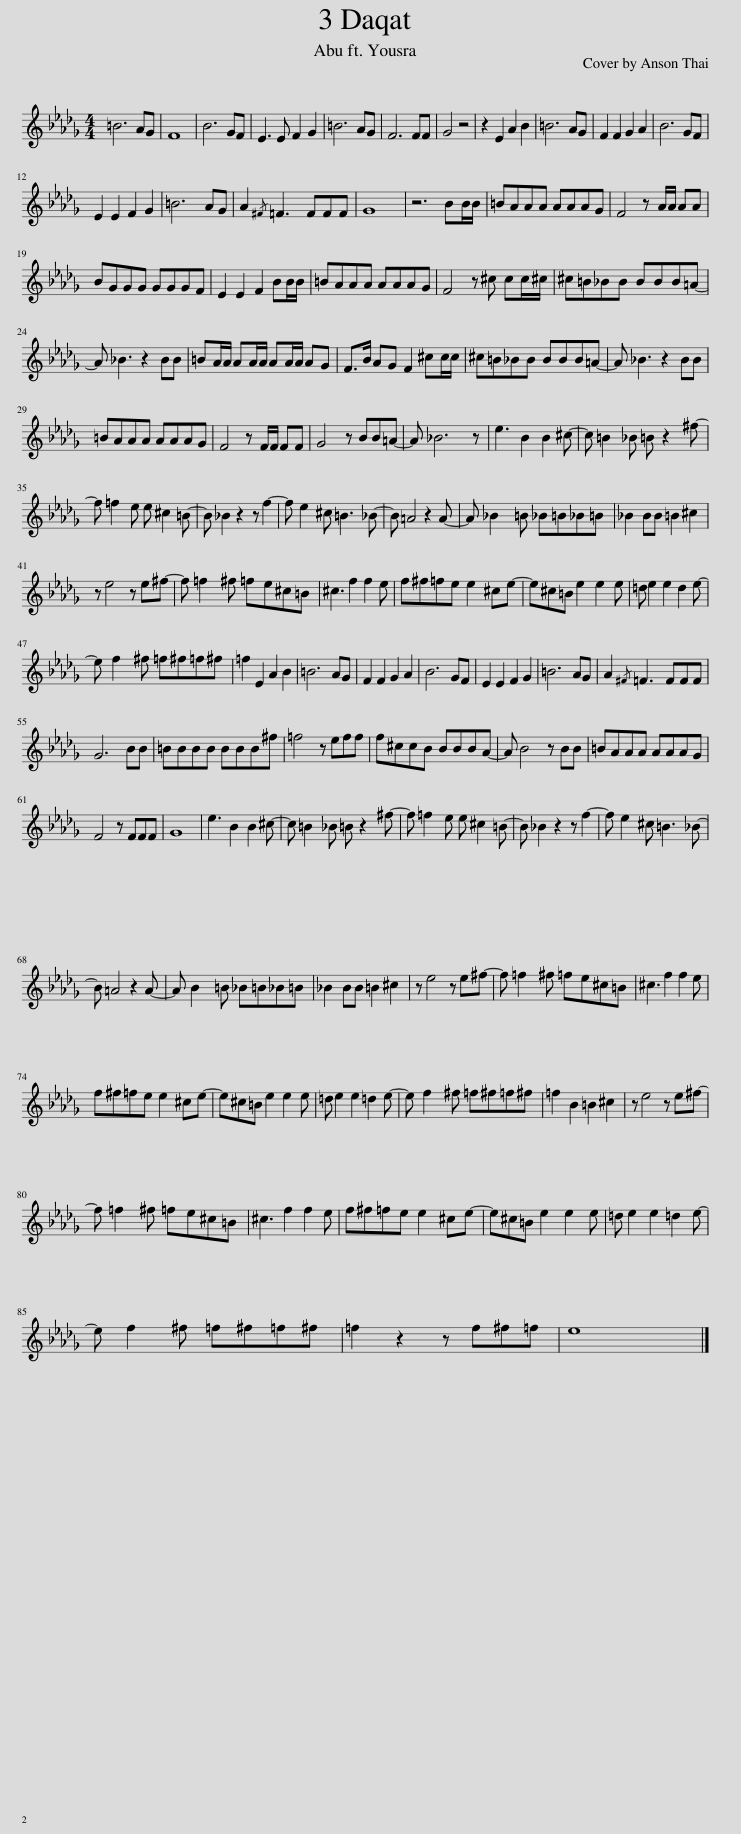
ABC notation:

X:1
L:1/8
M:4/4
I:linebreak $
K:Db
V:1 treble
V:1
 =B6 AG | F8 | B6 GF | E3 E F2 G2 | =B6 AG | %5
 F6 FF | G4 z4 | z2 E2 A2 B2 | =B6 AG | F2 F2 G2 A2 | %10
 B6 GF |$ E2 E2 F2 G2 | =B6 AG | A2{/^F} =F3 FFF | G8 | %15
 z6 BB/B/ | =BAAA AAAG | F4 z A/A/ AA |$ BGGG GGGF | E2 E2 F2 BB/B/ | %20
 =BAAA AAAG | F4 z ^c cc/^c/ | ^c=B_BB BBB=A- |$ A _B3 z2 BB | =BA/A/ AA/A/ AA/A/ AG | %25
 F>B AG F2 ^cc/c/ | ^c=B_BB BBB=A- | A _B3 z2 BB |$ =BAAA AAAG | F4 z F/F/ FF | %30
 G4 z BB=A- | A _B6 z | e3 B2 B2 ^c- | c =B2 _B =B z2 ^f- |$ f =f2 e e ^c2 =B- | %35
 B _B2 z2 z f2- | f e2 ^c =B3 _B- | B =A4 z2 A- | A _B2 =B _B=B_B=B | _B2 BB =B2 ^c2 |$ %40
 z e4 z e^f- | f =f2 ^f =fe^c=B | ^c3 f2 f2 e | f^f=fe e2 ^ce- | e^c=B e2 e2 e | %45
 =d e2 e2 d2 e- |$ e f2 ^f =f^f=f^f | =f2 E2 A2 B2 | =B6 AG | F2 F2 G2 A2 | %50
 B6 GF | E2 E2 F2 G2 | =B6 AG | A2{/^F} =F3 FFF |$ G6 BB | %55
 =BBBB BBB^f | =f4 z eff | f^ccB BBBA- | A B4 z BB | =BAAA AAAG |$ %60
 F4 z FFF | G8 | e3 B2 B2 ^c- | c =B2 _B =B z2 ^f- | f =f2 e e ^c2 =B- | %65
 B _B2 z2 z f2- | f e2 ^c =B3 _B- |$ B =A4 z2 A- | A B2 =B _B=B_B=B | _B2 BB =B2 ^c2 | %70
 z e4 z e^f- | f =f2 ^f =fe^c=B | ^c3 f2 f2 e |$ f^f=fe e2 ^ce- | e^c=B e2 e2 e | %75
 =d e2 e2 =d2 e- | e f2 ^f =f^f=f^f | =f2 B2 =B2 ^c2 | z e4 z e^f- |$ f =f2 ^f =fe^c=B | %80
 ^c3 f2 f2 e | f^f=fe e2 ^ce- | e^c=B e2 e2 e | =d e2 e2 =d2 e- |$ e f2 ^f =f^f=f^f | %85
 =f2 z2 z f^f=f | e8 |] %87
